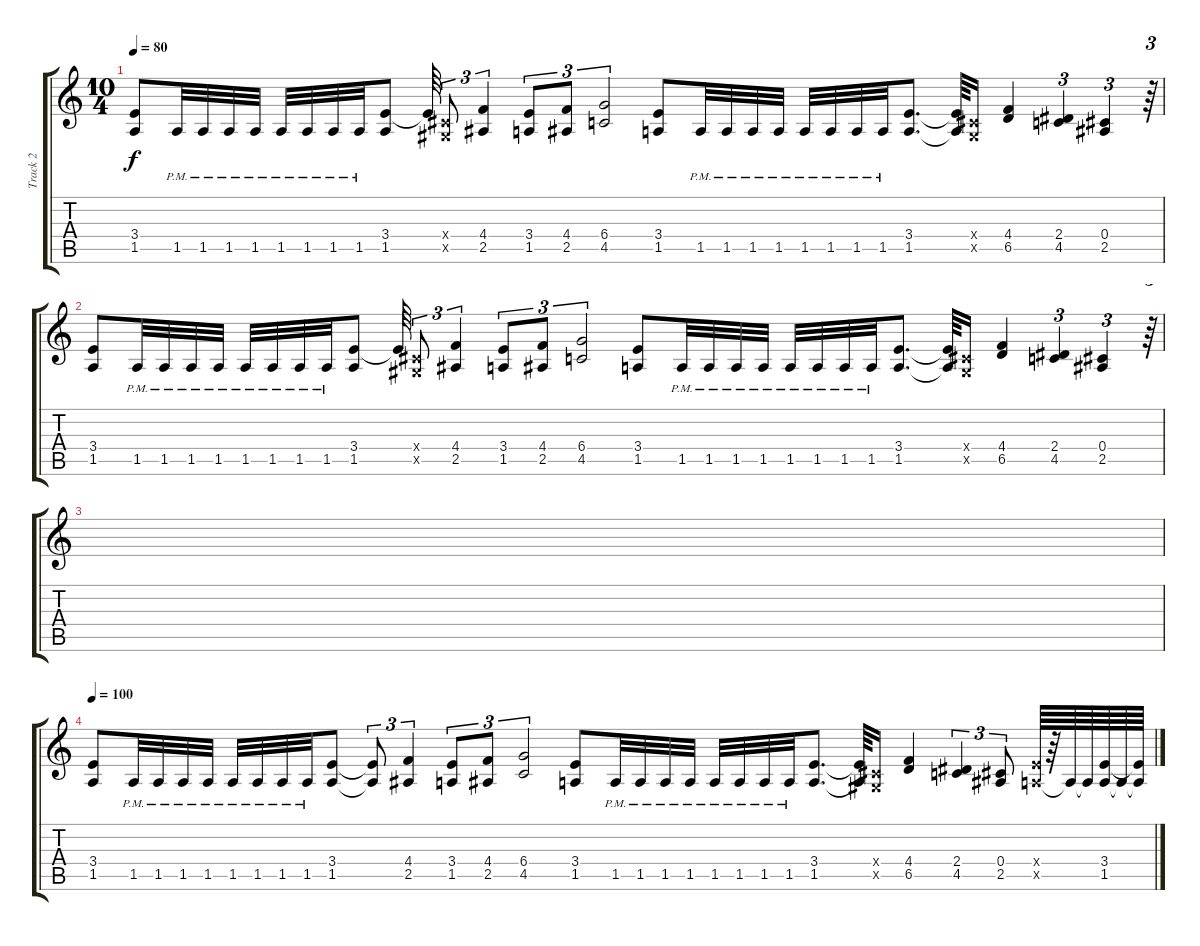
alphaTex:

\track ("Track 2" "Track 2") {instrument distortionguitar}
\staff {score tabs}
\tuning (Eb4 Bb3 Gb3 Db3 Ab2 Eb2) {hide}
\ts (10 4)
\tempo 80
\clef g2
\ks c
(3.4 1.5).8{dy f} 1.5{pm}.32 1.5{pm}.32 1.5{pm}.32 1.5{pm}.32 1.5{pm}.32 1.5{pm}.32 1.5{pm}.32 1.5{pm}.32 (3.4 1.5).8 3.4{t}.64 (0.4{x} 0.5{x}).8{tu (3 2)} (4.4 2.5).4{tu (3 2)} (3.4 1.5).8{tu (3 2)} (4.4 2.5).8{tu (3 2)} (6.4 4.5).2{tu (3 2)} (3.4 1.5).8 1.5{pm}.32 1.5{pm}.32 1.5{pm}.32 1.5{pm}.32 1.5{pm}.32 1.5{pm}.32 1.5{pm}.32 1.5{pm}.32 (3.4 1.5).8{d} (3.4{t} 1.5{t}).64 (0.4{x} 0.5{x}).16 (4.4 6.5).4 (2.4 4.5).4{tu (3 2)} (0.4 2.5).4{tu (3 2)} r.64{tu (3 2)} |
(3.4 1.5).8 1.5{pm}.32 1.5{pm}.32 1.5{pm}.32 1.5{pm}.32 1.5{pm}.32 1.5{pm}.32 1.5{pm}.32 1.5{pm}.32 (3.4 1.5).8 3.4{t}.64 (0.4{x} 0.5{x}).8{tu (3 2)} (4.4 2.5).4{tu (3 2)} (3.4 1.5).8{tu (3 2)} (4.4 2.5).8{tu (3 2)} (6.4 4.5).2{tu (3 2)} (3.4 1.5).8 1.5{pm}.32 1.5{pm}.32 1.5{pm}.32 1.5{pm}.32 1.5{pm}.32 1.5{pm}.32 1.5{pm}.32 1.5{pm}.32 (3.4 1.5).8{d} (3.4{t} 1.5{t}).64 (0.4{x} 0.5{x}).16 (4.4 6.5).4 (2.4 4.5).4{tu (3 2)} (0.4 2.5).4{tu (3 2)} r.64{tu (3 2)} |
|
\tempo 100
(3.4 1.5).8 1.5{pm}.32 1.5{pm}.32 1.5{pm}.32 1.5{pm}.32 1.5{pm}.32 1.5{pm}.32 1.5{pm}.32 1.5{pm}.32 (3.4 1.5).8 (3.4{t} 1.5{t}).8{tu (3 2)} (4.4 2.5).4{tu (3 2)} (3.4 1.5).8{tu (3 2)} (4.4 2.5).8{tu (3 2)} (6.4 4.5).2{tu (3 2)} (3.4 1.5).8 1.5{pm}.32 1.5{pm}.32 1.5{pm}.32 1.5{pm}.32 1.5{pm}.32 1.5{pm}.32 1.5{pm}.32 1.5{pm}.32 (3.4 1.5).8{d} (3.4{t} 1.5{t}).64 (0.4{x} 0.5{x}).16 (4.4 6.5).4 (2.4 4.5).4{tu (3 2)} (0.4 2.5).8{tu (3 2)} (3.4{x} 1.5{x}).64 r.64 1.5{t}.64 1.5{t}.64 (3.4 1.5).64 1.5{t}.64 (3.4{t} 1.5{t}).64
